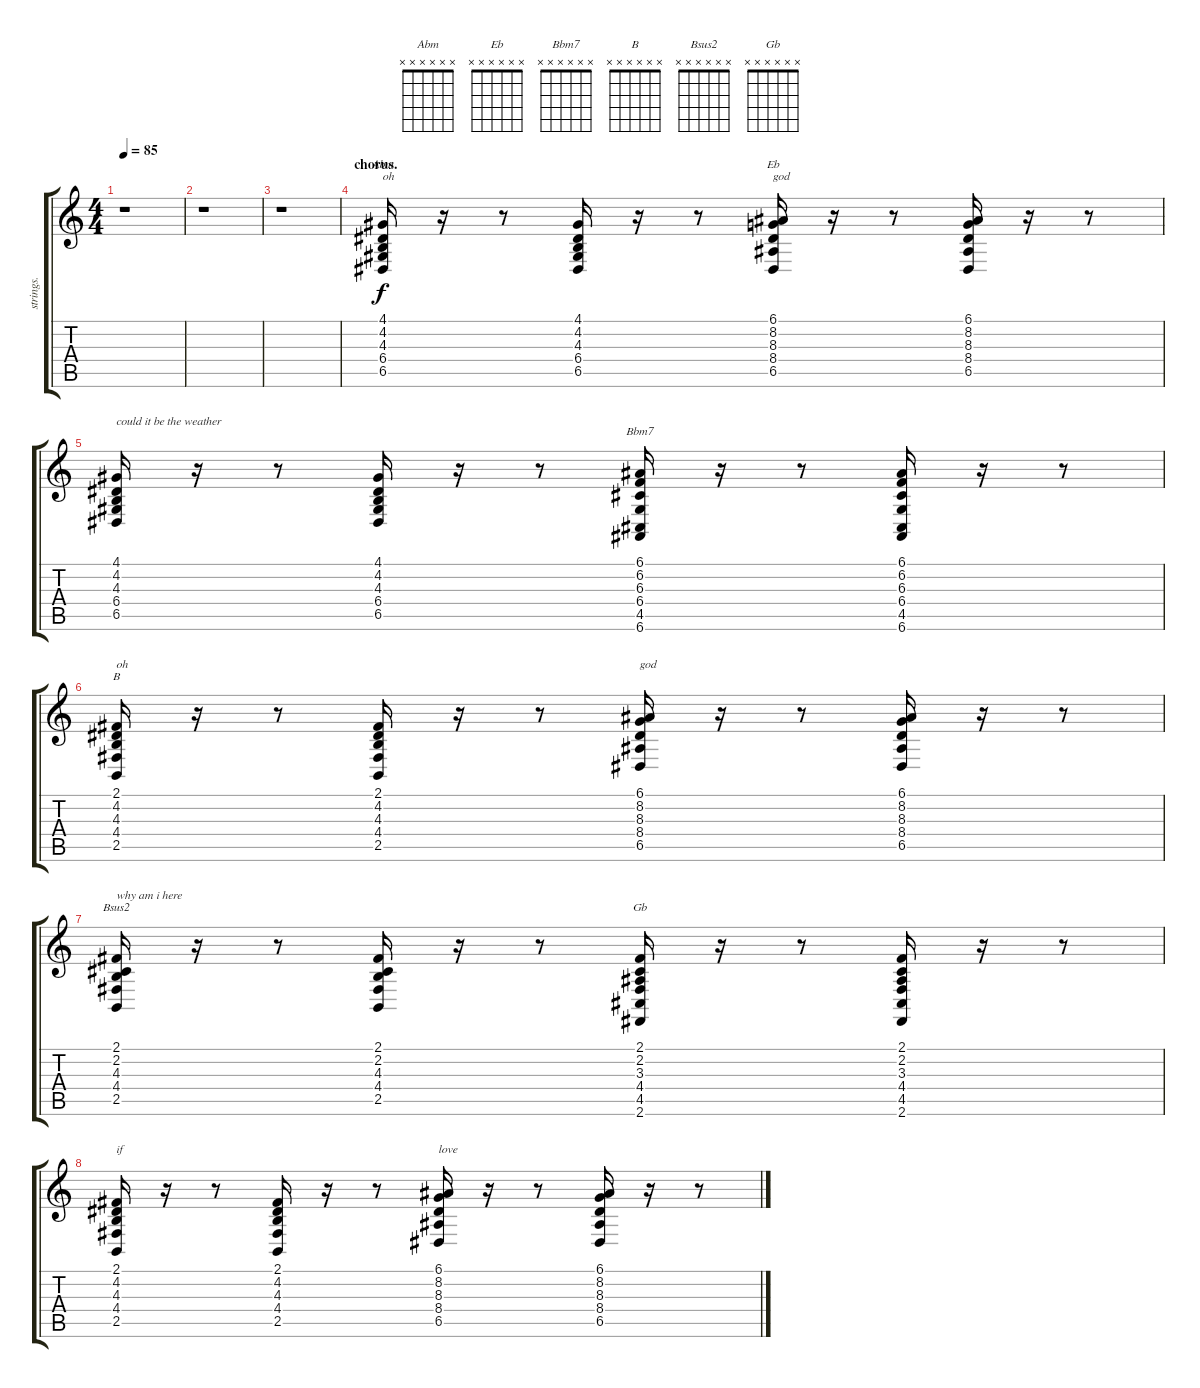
\track ("strings." "strings.") {instrument tremolostrings}
\staff {score tabs}
\tuning (E4 B3 G3 D3 A2 E2) {hide}
\chord ("Abm" x x x x x x) {firstfret 0}
\chord ("Eb" x x x x x x) {firstfret 0}
\chord ("Bbm7" x x x x x x) {firstfret 0}
\chord ("B" x x x x x x) {firstfret 0}
\chord ("Bsus2" x x x x x x) {firstfret 0}
\chord ("Gb" x x x x x x) {firstfret 0}
\ts (4 4)
\tempo 85
\clef g2
\ks c
r.1{dy f} |
r.1 |
r.1 |
\section ("" "chorus.")
(4.1 4.2 4.3 6.4 6.5).16{ch "Abm" txt "oh"} r.16 r.8 (4.1 4.2 4.3 6.4 6.5).16 r.16 r.8 (6.1 8.2 8.3 8.4 6.5).16{ch "Eb" txt "god"} r.16 r.8 (6.1 8.2 8.3 8.4 6.5).16 r.16 r.8 |
(4.1 4.2 4.3 6.4 6.5).16{txt "could it be the weather"} r.16 r.8 (4.1 4.2 4.3 6.4 6.5).16 r.16 r.8 (6.1 6.2 6.3 6.4 4.5 6.6).16{ch "Bbm7"} r.16 r.8 (6.1 6.2 6.3 6.4 4.5 6.6).16 r.16 r.8 |
(2.1 4.2 4.3 4.4 2.5).16{ch "B" txt "oh"} r.16 r.8 (2.1 4.2 4.3 4.4 2.5).16 r.16 r.8 (6.1 8.2 8.3 8.4 6.5).16{txt "god"} r.16 r.8 (6.1 8.2 8.3 8.4 6.5).16 r.16 r.8 |
(2.1 2.2 4.3 4.4 2.5).16{ch "Bsus2" txt "why am i here"} r.16 r.8 (2.1 2.2 4.3 4.4 2.5).16 r.16 r.8 (2.1 2.2 3.3 4.4 4.5 2.6).16{ch "Gb"} r.16 r.8 (2.1 2.2 3.3 4.4 4.5 2.6).16 r.16 r.8 |
(2.1 4.2 4.3 4.4 2.5).16{txt "if"} r.16 r.8 (2.1 4.2 4.3 4.4 2.5).16 r.16 r.8 (6.1 8.2 8.3 8.4 6.5).16{txt "love"} r.16 r.8 (6.1 8.2 8.3 8.4 6.5).16 r.16 r.8
